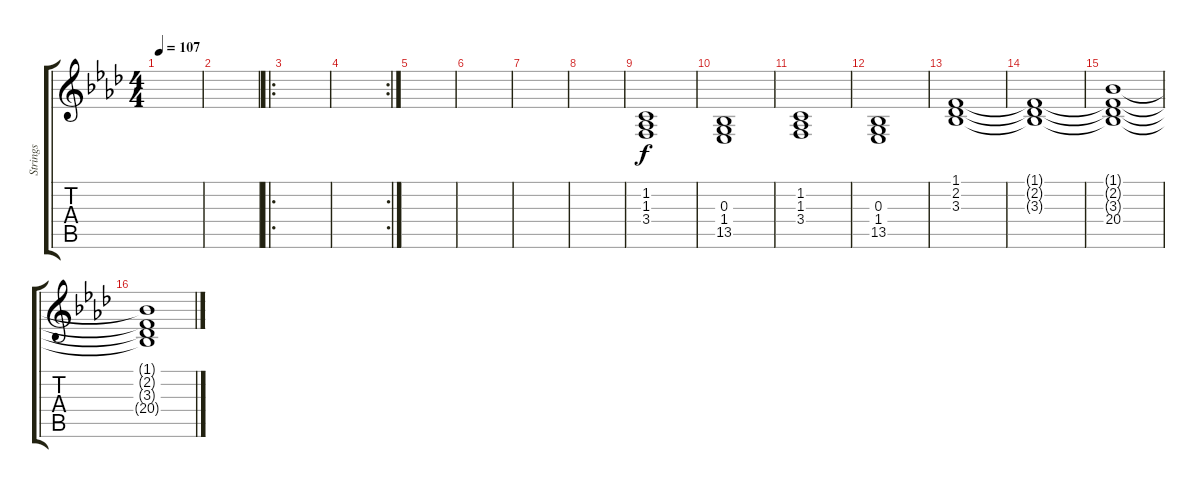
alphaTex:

\track ("Strings" "Strings") {instrument synthstrings1}
\staff {score tabs}
\tuning (E4 B3 G3 D3 A2 E2) {hide}
\ts (4 4)
\tempo 107
\clef g2
\ks ab
|
|
\ro
|
\rc 2
|
|
|
|
|
(1.2 1.3 3.4).1 |
(0.3 1.4 13.5).1 |
(1.2 1.3 3.4).1 |
(0.3 1.4 13.5).1 |
(1.1 2.2 3.3).1 |
(1.1{t} 2.2{t} 3.3{t}).1 |
(1.1{t} 2.2{t} 3.3{t} 20.4).1 |
(1.1{t} 2.2{t} 3.3{t} 20.4{t}).1
